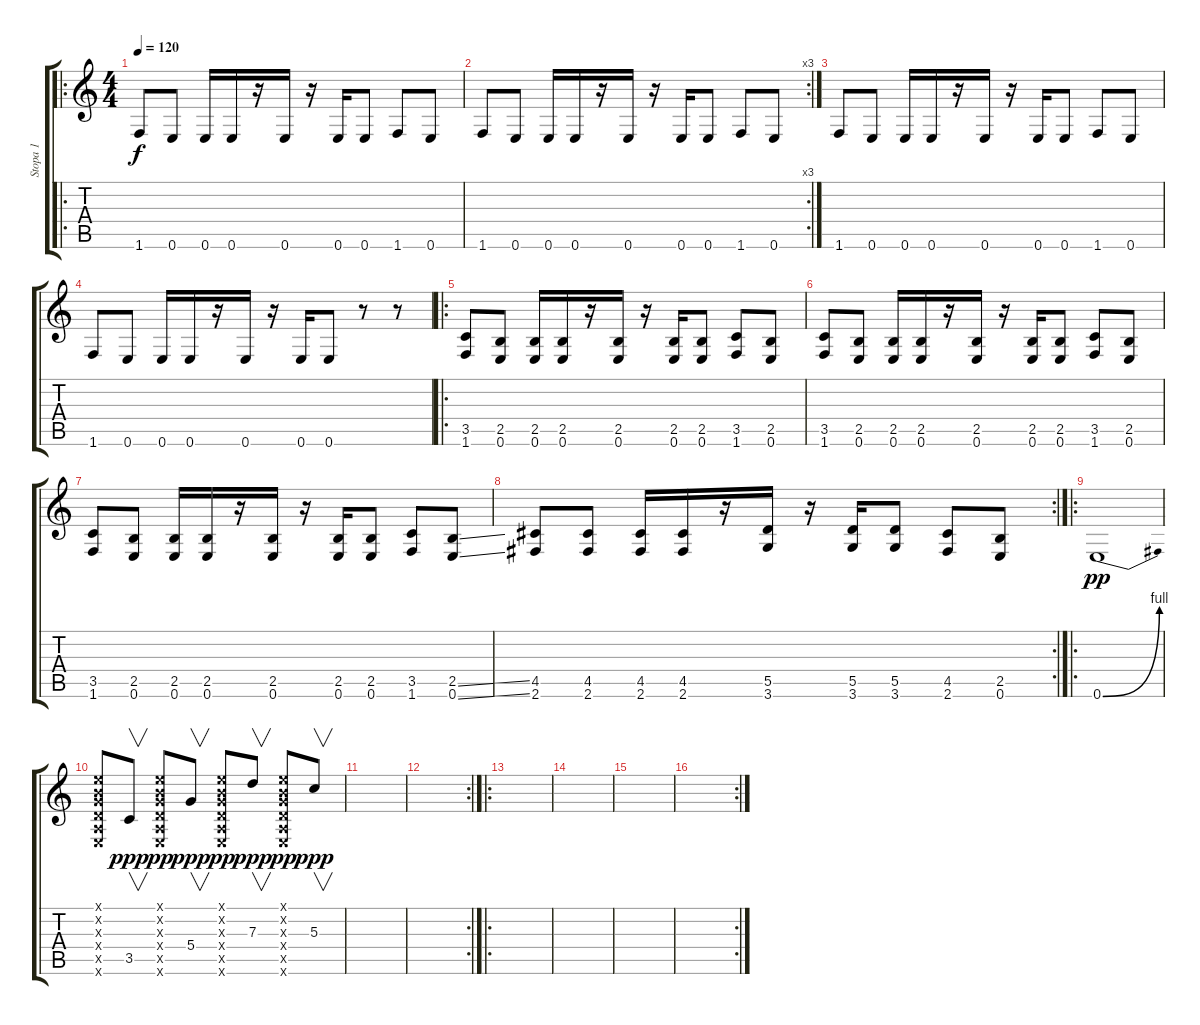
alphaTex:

\track ("Stopa 1" "Stopa 1") {instrument distortionguitar}
\staff {score tabs}
\tuning (E4 B3 G3 D3 A2 E2) {hide}
\ro
\ts (4 4)
\tempo 120
\clef g2
\ks c
1.6.8{dy f instrument distortionguitar} 0.6.8 0.6.16 0.6.16 r.16 0.6.16 r.16 0.6.16 0.6.8 1.6.8 0.6.8 |
\rc 3
1.6.8 0.6.8 0.6.16 0.6.16 r.16 0.6.16 r.16 0.6.16 0.6.8 1.6.8 0.6.8 |
1.6.8 0.6.8 0.6.16 0.6.16 r.16 0.6.16 r.16 0.6.16 0.6.8 1.6.8 0.6.8 |
1.6.8 0.6.8 0.6.16 0.6.16 r.16 0.6.16 r.16 0.6.16 0.6.8 r.8 r.8 |
\ro
(3.5 1.6).8 (2.5 0.6).8 (2.5 0.6).16 (2.5 0.6).16 r.16 (2.5 0.6).16 r.16 (2.5 0.6).16 (2.5 0.6).8 (3.5 1.6).8 (2.5 0.6).8 |
(3.5 1.6).8 (2.5 0.6).8 (2.5 0.6).16 (2.5 0.6).16 r.16 (2.5 0.6).16 r.16 (2.5 0.6).16 (2.5 0.6).8 (3.5 1.6).8 (2.5 0.6).8 |
(3.5 1.6).8 (2.5 0.6).8 (2.5 0.6).16 (2.5 0.6).16 r.16 (2.5 0.6).16 r.16 (2.5 0.6).16 (2.5 0.6).8 (3.5 1.6).8 (2.5{ss} 0.6{ss}).8 |
\rc 2
(4.5 2.6).8 (4.5 2.6).8 (4.5 2.6).16 (4.5 2.6).16 r.16 (5.5 3.6).16 r.16 (5.5 3.6).16 (5.5 3.6).8 (4.5 2.6).8 (2.5 0.6).8 |
\ro
0.6{be (bend 0 0 60 4)}.1{dy pp} |
(0.1{x} 0.2{x} 0.3{x} 0.4{x} 0.5{x} 0.6{x}).8 3.5.8{v dy ppp} (0.1{x} 0.2{x} 0.3{x} 0.4{x} 0.5{x} 0.6{x}).8{dy pp} 5.4.8{v dy ppp} (0.1{x} 0.2{x} 0.3{x} 0.4{x} 0.5{x} 0.6{x}).8{dy pp} 7.3.8{v dy ppp} (0.1{x} 0.2{x} 0.3{x} 0.4{x} 0.5{x} 0.6{x}).8{dy pp} 5.3.8{v dy ppp} |
|
\rc 2
|
\ro
|
|
|
\rc 2
